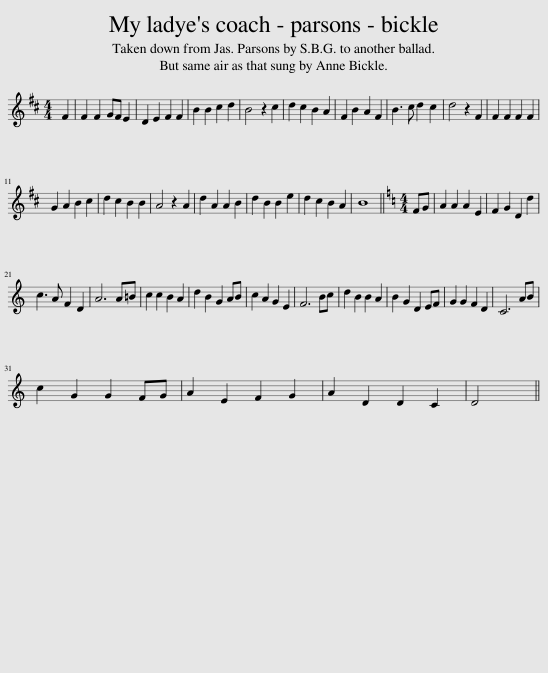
X:1
L:1/8
M:4/4
I:linebreak $
K:Bmin
V:1 treble
V:1
 F2 | F2 F2 GF E2 | D2 E2 F2 F2 | B2 B2 c2 d2 | B4 z2 c2 | %5
 d2 c2 B2 A2 | F2 B2 A2 F2 | B3 c d2 c2 | d4 z2 F2 | F2 F2 F2 F2 |$ %10
 G2 A2 B2 c2 | d2 c2 B2 B2 | A4 z2 A2 | d2 A2 A2 B2 | d2 B2 B2 e2 | %15
 d2 c2 B2 A2 | B8 ||[K:C][M:4/4] FG | A2 A2 A2 E2 | F2 G2 D2 d2 |$ %20
 c3 A F2 D2 | A6 A=B | c2 c2 B2 A2 | d2 B2 G2 AB | c2 A2 G2 E2 | %25
 F6 Bc | d2 B2 B2 A2 | B2 G2 D2 EF | G2 G2 F2 D2 | C6 AB |$ %30
 c2 G2 G2 FG | A2 E2 F2 G2 | A2 D2 D2 C2 | D4 || %34
